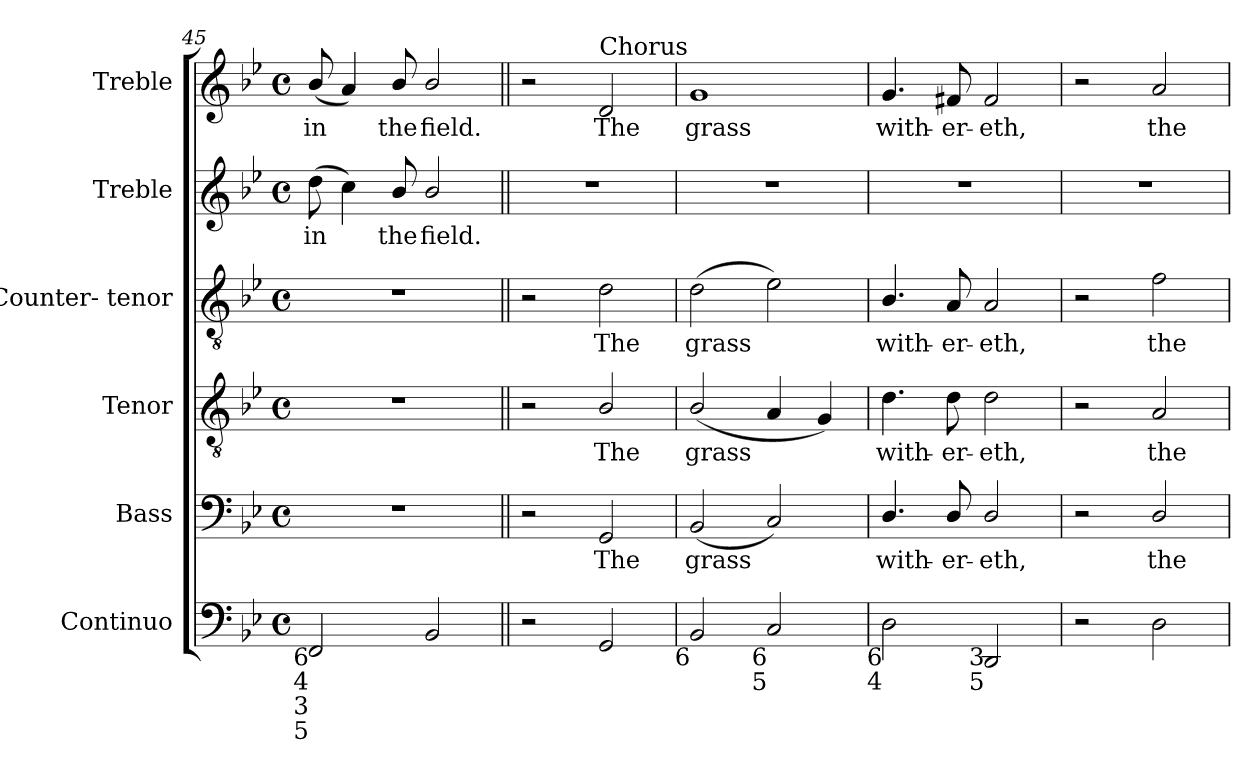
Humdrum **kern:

**kern	**kern	**text	**kern	**text	**kern	**text	**kern	**text	**kern	**text
*part6	*part5	*part5	*part4	*part4	*part3	*part3	*part2	*part2	*part1	*part1
*staff6	*staff5	*staff5	*staff4	*staff4	*staff3	*staff3	*staff2	*staff2	*staff1	*staff1
*I"Continuo	*I"Bass	*	*I"Tenor	*	*I"Counter- tenor	*	*I"Treble	*	*I"Treble	*
*	*I'B	*	*I'Te	*	*I'C	*	*I'Tr	*	*I'Tr	*
*clefF4	*clefF4	*	*clefGv2	*	*clefGv2	*	*clefG2	*	*clefG2	*
*	*	*	*ITrd7c12	*	*ITrd7c12	*	*	*	*	*
*k[b-e-]	*k[b-e-]	*	*k[b-e-]	*	*k[b-e-]	*	*k[b-e-]	*	*k[b-e-]	*
*B-:	*B-:	*	*B-:	*	*B-:	*	*B-:	*	*B-:	*
*M4/4	*M4/4	*	*M4/4	*	*M4/4	*	*M4/4	*	*M4/4	*
*met(c)	*met(c)	*	*met(c)	*	*met(c)	*	*met(c)	*	*met(c)	*
=45	=45	=45	=45	=45	=45	=45	=45	=45	=45	=45
!	!	!	!	!	!	!	!	!LO:LY:b:color=#000000	!	!
!LO:TX:b:rj:t=6	!	!	!	!	!	!	!	!	!	!
!LO:TX:b:rj:t=4	!	!	!	!	!	!	!	!	!	!
!LO:TX:b:rj:t=3	!	!	!	!	!	!	!	!	!	!
!LO:TX:b:rj:t=5	!	!	!	!	!	!	!	!	!	!
!	!	!	!	!	!	!	!	!	!	!LO:LY:b:color=#000000
2FFi/	1r	.	1r	.	1r	.	(8ddi\	in	(8b-i/	in
.	.	.	.	.	.	.	4cci\)	.	4ai/)	.
!	!	!	!	!	!	!	!	!LO:LY:b:color=#000000	!	!
!	!	!	!	!	!	!	!	!	!	!LO:LY:b:color=#000000
.	.	.	.	.	.	.	8b-i/	the	8b-i/	the
!	!	!	!	!	!	!	!	!LO:LY:b:color=#000000	!	!
!	!	!	!	!	!	!	!	!	!	!LO:LY:b:color=#000000
2BB-i/	.	.	.	.	.	.	2b-i/	field.	2b-i/	field.
!!LO:LB:g=z
=46||	=46||	=46||	=46||	=46||	=46||	=46||	=46||	=46||	=46||	=46||
2r	2r	.	2r	.	2r	.	1r	.	2r	.
!	!	!LO:LY:b:color=#000000	!	!	!	!	!	!	!	!
!	!	!	!	!LO:LY:b:color=#000000	!	!	!	!	!	!
!	!	!	!	!	!	!LO:LY:b:color=#000000	!	!	!	!
!	!	!	!	!	!	!	!	!	!LO:TX:a:t=Chorus	!
!	!	!	!	!	!	!	!	!	!	!LO:LY:b:color=#000000
2GGi/	2GGi/	The	2BB-i/	The	2Di\	The	.	.	2di/	The
=47	=47	=47	=47	=47	=47	=47	=47	=47	=47	=47
!	!	!LO:LY:b:color=#000000	!	!	!	!	!	!	!	!
!	!	!	!	!LO:LY:b:color=#000000	!	!	!	!	!	!
!	!	!	!	!	!	!LO:LY:b:color=#000000	!	!	!	!
!LO:TX:b:rj:t=6	!	!	!	!	!	!	!	!	!	!
!	!	!	!	!	!	!	!	!	!	!LO:LY:b:color=#000000
2BB-i/	(2BB-i/	grass	(2BB-i/	grass	(2Di\	grass	1r	.	1gi	grass
!LO:TX:b:rj:t=6	!	!	!	!	!	!	!	!	!	!
!LO:TX:b:rj:t=5	!	!	!	!	!	!	!	!	!	!
2Ci/	2Ci/)	.	4AAi/	.	2E-i\)	.	.	.	.	.
.	.	.	4GGi/)	.	.	.	.	.	.	.
=48	=48	=48	=48	=48	=48	=48	=48	=48	=48	=48
!	!	!LO:LY:b:color=#000000	!	!	!	!	!	!	!	!
!	!	!	!	!LO:LY:b:color=#000000	!	!	!	!	!	!
!	!	!	!	!	!	!LO:LY:b:color=#000000	!	!	!	!
!LO:TX:b:rj:t=6	!	!	!	!	!	!	!	!	!	!
!LO:TX:b:rj:t=4	!	!	!	!	!	!	!	!	!	!
!	!	!	!	!	!	!	!	!	!	!LO:LY:b:color=#000000
2Di\	4.Di/	with-	4.Di\	with-	4.BB-i/	with-	1r	.	4.gi/	with-
!	!	!LO:LY:b:color=#000000	!	!	!	!	!	!	!	!
!	!	!	!	!LO:LY:b:color=#000000	!	!	!	!	!	!
!	!	!	!	!	!	!LO:LY:b:color=#000000	!	!	!	!
!	!	!	!	!	!	!	!	!	!	!LO:LY:b:color=#000000
.	8Di/	-er-	8Di\	-er-	8AAi/	-er-	.	.	8f#Xi/	-er-
!	!	!LO:LY:b:color=#000000	!	!	!	!	!	!	!	!
!	!	!	!	!LO:LY:b:color=#000000	!	!	!	!	!	!
!	!	!	!	!	!	!LO:LY:b:color=#000000	!	!	!	!
!LO:TX:b:rj:t=3	!	!	!	!	!	!	!	!	!	!
!LO:TX:b:rj:t=5	!	!	!	!	!	!	!	!	!	!
!	!	!	!	!	!	!	!	!	!	!LO:LY:b:color=#000000
2DDi/	2Di/	-eth,	2Di\	-eth,	2AAi/	-eth,	.	.	2f#i/	-eth,
=49	=49	=49	=49	=49	=49	=49	=49	=49	=49	=49
2r	2r	.	2r	.	2r	.	1r	.	2r	.
!	!	!LO:LY:b:color=#000000	!	!	!	!	!	!	!	!
!	!	!	!	!LO:LY:b:color=#000000	!	!	!	!	!	!
!	!	!	!	!	!	!LO:LY:b:color=#000000	!	!	!	!
!	!	!	!	!	!	!	!	!	!	!LO:LY:b:color=#000000
2Di\	2Di/	the	2AAi/	the	2Fi\	the	.	.	2ai/	the
=	=	=	=	=	=	=	=	=	=	=
*-	*-	*-	*-	*-	*-	*-	*-	*-	*-	*-
